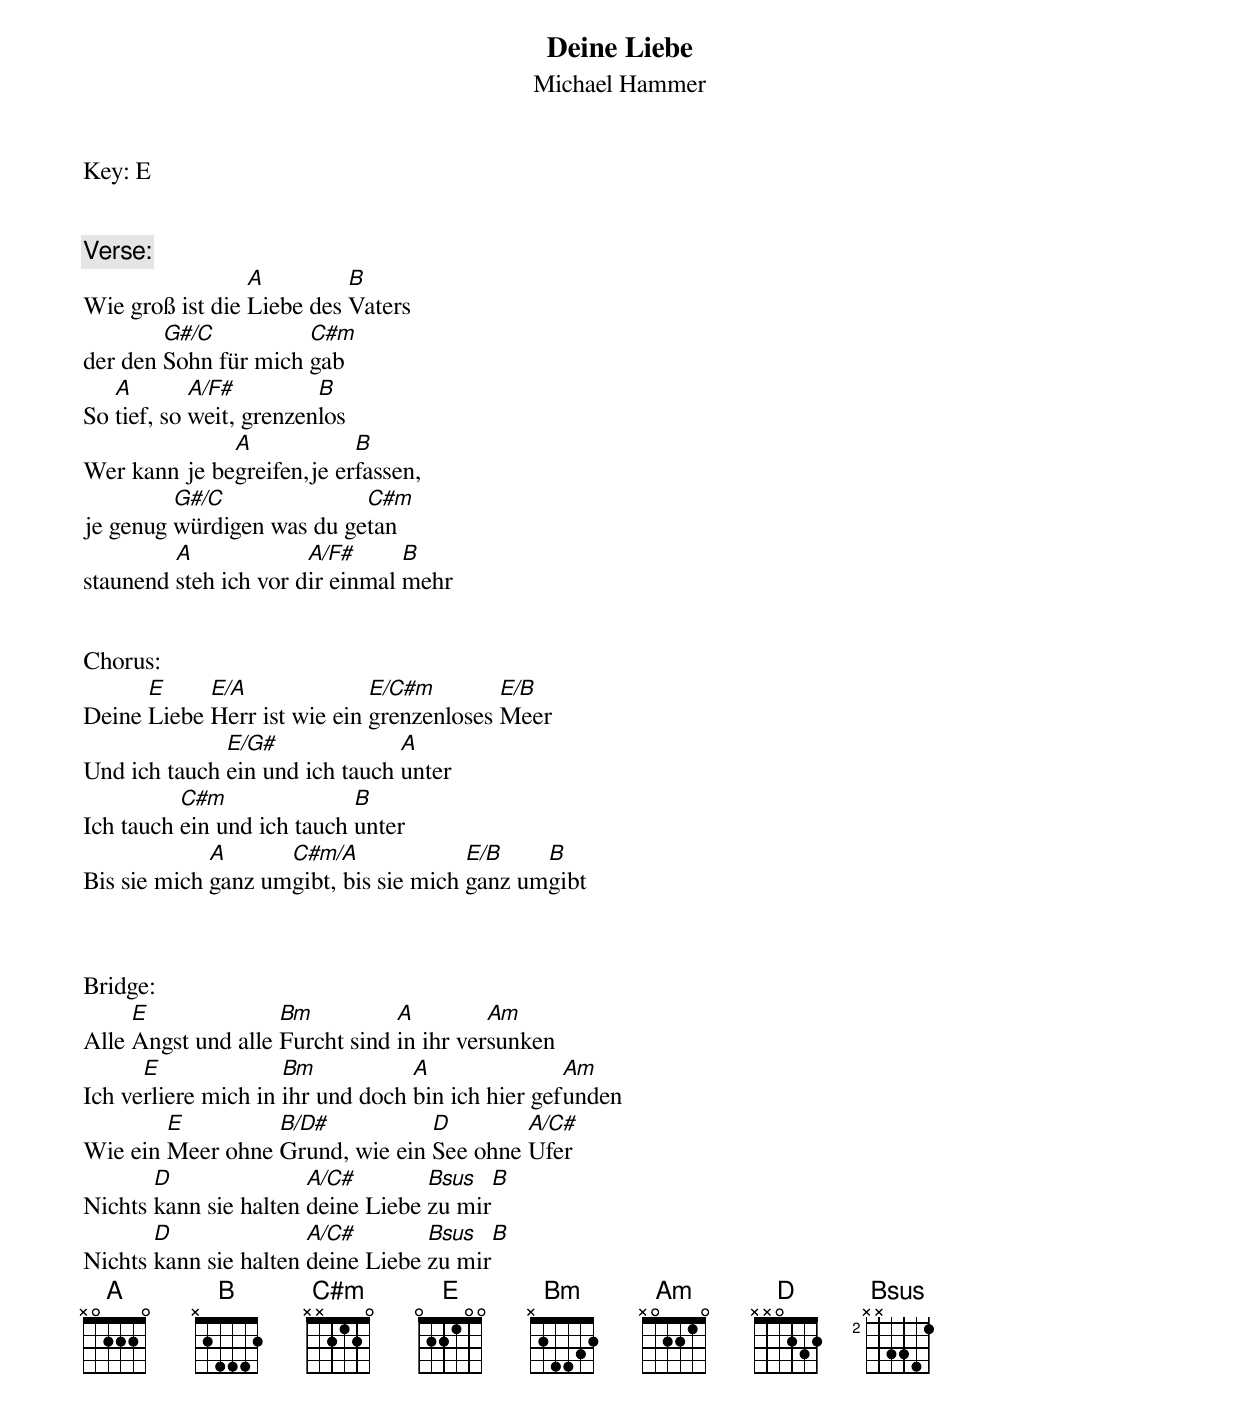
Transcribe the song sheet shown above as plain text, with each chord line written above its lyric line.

Deine Liebe
Michael Hammer
Key: E


Verse:
                 A         B
Wie groß ist die Liebe des Vaters
        G#/C          C#m
der den Sohn für mich gab
   A        A/F#         B
So tief, so weit, grenzenlos
              A            B
Wer kann je begreifen,je erfassen,
         G#/C              C#m
je genug würdigen was du getan
         A             A/F#      B
staunend steh ich vor dir einmal mehr


Chorus:
      E     E/A              E/C#m        E/B
Deine Liebe Herr ist wie ein grenzenloses Meer
              E/G#              A
Und ich tauch ein und ich tauch unter
          C#m               B
Ich tauch ein und ich tauch unter
             A      C#m/A              E/B    B
Bis sie mich ganz umgibt, bis sie mich ganz umgibt



Bridge:
     E              Bm          A         Am
Alle Angst und alle Furcht sind in ihr versunken
      E              Bm           A               Am
Ich verliere mich in ihr und doch bin ich hier gefunden
        E         B/D#           D        A/C#
Wie ein Meer ohne Grund, wie ein See ohne Ufer
       D               A/C#        Bsus    B
Nichts kann sie halten deine Liebe zu mir
       D               A/C#        Bsus    B
Nichts kann sie halten deine Liebe zu mir
